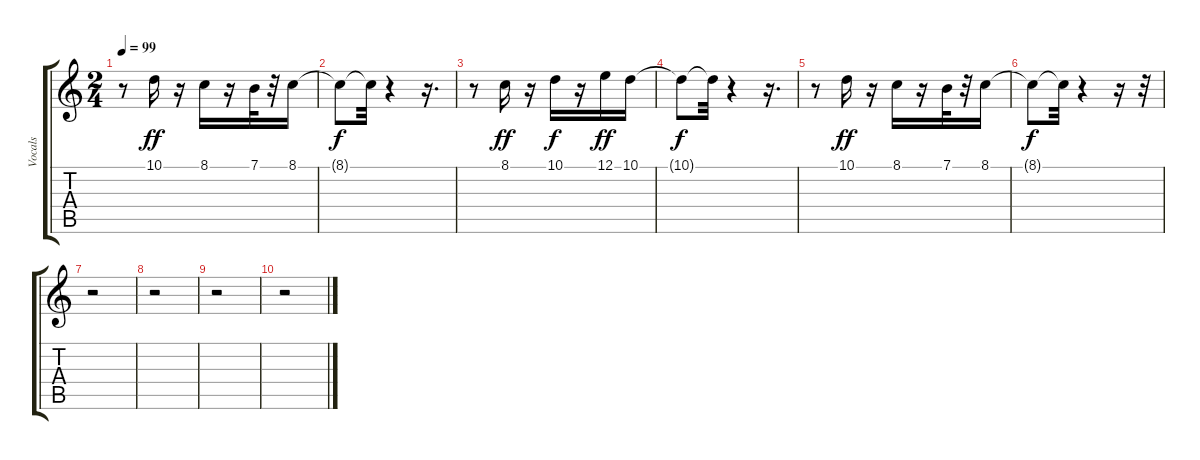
\track ("Vocals" "Vocals") {instrument harmonica}
\staff {score tabs}
\tuning (E4 B3 G3 D3 A2 E2) {hide}
\ts (2 4)
\tempo 99
\clef g2
\ks c
r.8{dy f} 10.1.16{dy ff} r.16 8.1.16 r.16 7.1.32 r.32 8.1.16 |
8.1{t}.8{dy f} 8.1{t}.32 r.4 r.16{d} |
r.8 8.1.16{dy ff} r.16 10.1.16{dy f} r.16 12.1.16{dy ff} 10.1.16 |
10.1{t}.8{dy f} 10.1{t}.32 r.4 r.16{d} |
r.8 10.1.16{dy ff} r.16 8.1.16 r.16 7.1.32 r.32 8.1.16 |
8.1{t}.8{dy f} 8.1{t}.32 r.4 r.16 r.32 |
r.2 |
r.2 |
r.2 |
r.2
